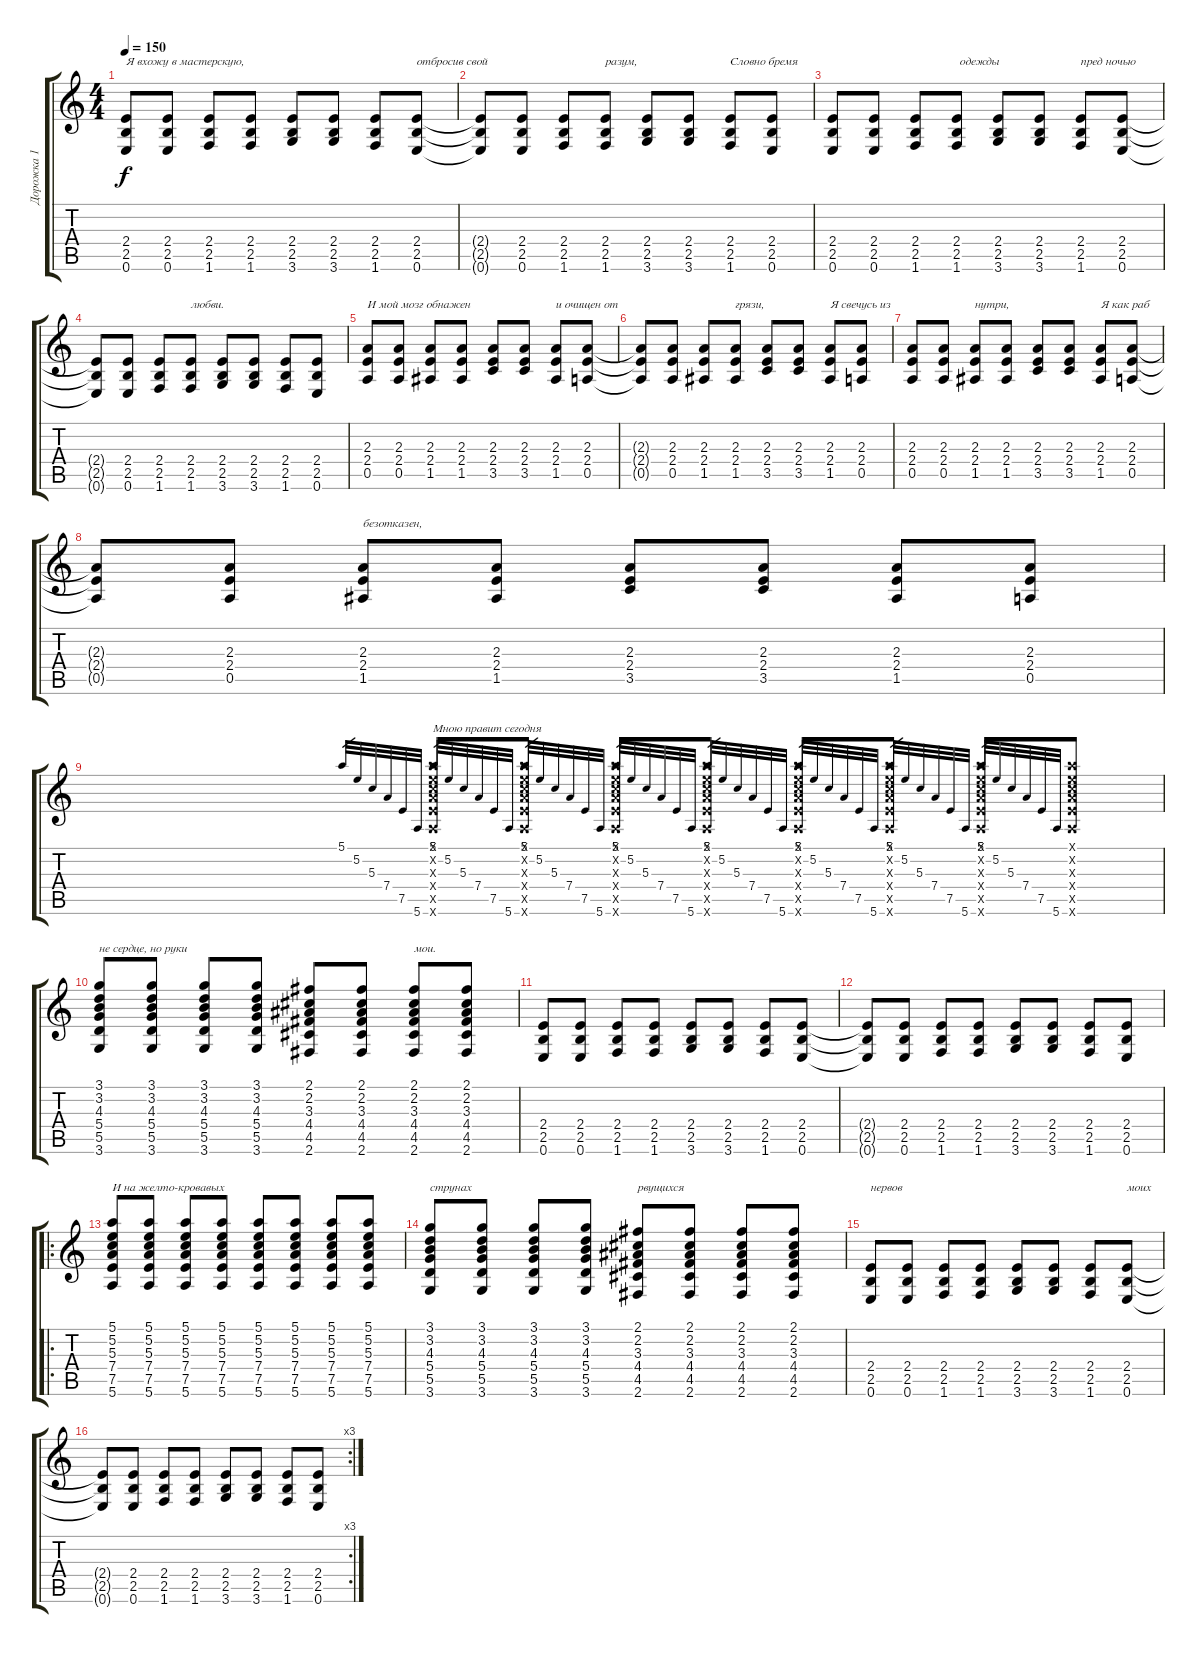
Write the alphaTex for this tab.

\track ("Дорожка 1" "Дорожка 1") {instrument acousticguitarnylon}
\staff {score tabs}
\tuning (E4 B3 G3 D3 A2 E2) {hide}
\ts (4 4)
\tempo 150
\clef g2
\ks c
(2.4 2.5 0.6).8{txt "Я вхожу в мастерскую," dy f instrument acousticguitarnylon} (2.4 2.5 0.6).8 (2.4 2.5 1.6).8 (2.4 2.5 1.6).8 (2.4 2.5 3.6).8 (2.4 2.5 3.6).8 (2.4 2.5 1.6).8 (2.4 2.5 0.6).8{txt "отбросив свой "} |
(2.4{t} 2.5{t} 0.6{t}).8 (2.4 2.5 0.6).8 (2.4 2.5 1.6).8 (2.4 2.5 1.6).8{txt "разум,"} (2.4 2.5 3.6).8 (2.4 2.5 3.6).8 (2.4 2.5 1.6).8{txt "Словно бремя"} (2.4 2.5 0.6).8 |
(2.4 2.5 0.6).8 (2.4 2.5 0.6).8 (2.4 2.5 1.6).8 (2.4 2.5 1.6).8{txt " одежды"} (2.4 2.5 3.6).8 (2.4 2.5 3.6).8 (2.4 2.5 1.6).8{txt "пред ночью "} (2.4 2.5 0.6).8 |
(2.4{t} 2.5{t} 0.6{t}).8 (2.4 2.5 0.6).8 (2.4 2.5 1.6).8 (2.4 2.5 1.6).8{txt "любви."} (2.4 2.5 3.6).8 (2.4 2.5 3.6).8 (2.4 2.5 1.6).8 (2.4 2.5 0.6).8 |
(2.3 2.4 0.5).8{txt "И мой мозг обнажен"} (2.3 2.4 0.5).8 (2.3 2.4 1.5).8 (2.3 2.4 1.5).8 (2.3 2.4 3.5).8 (2.3 2.4 3.5).8 (2.3 2.4 1.5).8{txt "и очищен от "} (2.3 2.4 0.5).8 |
(2.3{t} 2.4{t} 0.5{t}).8 (2.3 2.4 0.5).8 (2.3 2.4 1.5).8 (2.3 2.4 1.5).8{txt "грязи,"} (2.3 2.4 3.5).8 (2.3 2.4 3.5).8 (2.3 2.4 1.5).8{txt "Я свечусь из "} (2.3 2.4 0.5).8 |
(2.3 2.4 0.5).8 (2.3 2.4 0.5).8 (2.3 2.4 1.5).8{txt "нутри,"} (2.3 2.4 1.5).8 (2.3 2.4 3.5).8 (2.3 2.4 3.5).8 (2.3 2.4 1.5).8{txt "Я как раб "} (2.3 2.4 0.5).8 |
(2.3{t} 2.4{t} 0.5{t}).8 (2.3 2.4 0.5).8 (2.3 2.4 1.5).8{txt "безотказен,"} (2.3 2.4 1.5).8 (2.3 2.4 3.5).8 (2.3 2.4 3.5).8 (2.3 2.4 1.5).8 (2.3 2.4 0.5).8 |
5.1.32{gr} 5.2.32{gr} 5.3.32{gr} 7.4.32{gr} 7.5.32{gr} 5.6.32{gr} (5.1{x} 5.2{x} 5.3{x} 7.4{x} 7.5{x} 5.6{x}).8{txt "Мною правит сегодня"} 5.1.32{gr} 5.2.32{gr} 5.3.32{gr} 7.4.32{gr} 7.5.32{gr} 5.6.32{gr} (5.1{x} 5.2{x} 5.3{x} 7.4{x} 7.5{x} 5.6{x}).8 5.1.32{gr} 5.2.32{gr} 5.3.32{gr} 7.4.32{gr} 7.5.32{gr} 5.6.32{gr} (5.1{x} 5.2{x} 5.3{x} 7.4{x} 7.5{x} 5.6{x}).8 5.1.32{gr} 5.2.32{gr} 5.3.32{gr} 7.4.32{gr} 7.5.32{gr} 5.6.32{gr} (5.1{x} 5.2{x} 5.3{x} 7.4{x} 7.5{x} 5.6{x}).8 5.1.32{gr} 5.2.32{gr} 5.3.32{gr} 7.4.32{gr} 7.5.32{gr} 5.6.32{gr} (5.1{x} 5.2{x} 5.3{x} 7.4{x} 7.5{x} 5.6{x}).8 5.1.32{gr} 5.2.32{gr} 5.3.32{gr} 7.4.32{gr} 7.5.32{gr} 5.6.32{gr} (5.1{x} 5.2{x} 5.3{x} 7.4{x} 7.5{x} 5.6{x}).8 5.1.32{gr} 5.2.32{gr} 5.3.32{gr} 7.4.32{gr} 7.5.32{gr} 5.6.32{gr} (5.1{x} 5.2{x} 5.3{x} 7.4{x} 7.5{x} 5.6{x}).8 5.1.32{gr} 5.2.32{gr} 5.3.32{gr} 7.4.32{gr} 7.5.32{gr} 5.6.32{gr} (5.1{x} 5.2{x} 5.3{x} 7.4{x} 7.5{x} 5.6{x}).8 |
(3.1 3.2 4.3 5.4 5.5 3.6).8{txt "не сердце, но руки"} (3.1 3.2 4.3 5.4 5.5 3.6).8 (3.1 3.2 4.3 5.4 5.5 3.6).8 (3.1 3.2 4.3 5.4 5.5 3.6).8 (2.1 2.2 3.3 4.4 4.5 2.6).8 (2.1 2.2 3.3 4.4 4.5 2.6).8 (2.1 2.2 3.3 4.4 4.5 2.6).8{txt "мои."} (2.1 2.2 3.3 4.4 4.5 2.6).8 |
(2.4 2.5 0.6).8 (2.4 2.5 0.6).8 (2.4 2.5 1.6).8 (2.4 2.5 1.6).8 (2.4 2.5 3.6).8 (2.4 2.5 3.6).8 (2.4 2.5 1.6).8 (2.4 2.5 0.6).8 |
(2.4{t} 2.5{t} 0.6{t}).8 (2.4 2.5 0.6).8 (2.4 2.5 1.6).8 (2.4 2.5 1.6).8 (2.4 2.5 3.6).8 (2.4 2.5 3.6).8 (2.4 2.5 1.6).8 (2.4 2.5 0.6).8 |
\ro
(5.1 5.2 5.3 7.4 7.5 5.6).8{txt "И на желто-кровавых"} (5.1 5.2 5.3 7.4 7.5 5.6).8 (5.1 5.2 5.3 7.4 7.5 5.6).8 (5.1 5.2 5.3 7.4 7.5 5.6).8 (5.1 5.2 5.3 7.4 7.5 5.6).8 (5.1 5.2 5.3 7.4 7.5 5.6).8 (5.1 5.2 5.3 7.4 7.5 5.6).8 (5.1 5.2 5.3 7.4 7.5 5.6).8 |
(3.1 3.2 4.3 5.4 5.5 3.6).8{txt "струнах"} (3.1 3.2 4.3 5.4 5.5 3.6).8 (3.1 3.2 4.3 5.4 5.5 3.6).8 (3.1 3.2 4.3 5.4 5.5 3.6).8 (2.1 2.2 3.3 4.4 4.5 2.6).8{txt "рвущихся"} (2.1 2.2 3.3 4.4 4.5 2.6).8 (2.1 2.2 3.3 4.4 4.5 2.6).8 (2.1 2.2 3.3 4.4 4.5 2.6).8 |
(2.4 2.5 0.6).8{txt "нервов"} (2.4 2.5 0.6).8 (2.4 2.5 1.6).8 (2.4 2.5 1.6).8 (2.4 2.5 3.6).8 (2.4 2.5 3.6).8 (2.4 2.5 1.6).8 (2.4 2.5 0.6).8{txt "моих"} |
\rc 3
(2.4{t} 2.5{t} 0.6{t}).8 (2.4 2.5 0.6).8 (2.4 2.5 1.6).8 (2.4 2.5 1.6).8 (2.4 2.5 3.6).8 (2.4 2.5 3.6).8 (2.4 2.5 1.6).8 (2.4 2.5 0.6).8
